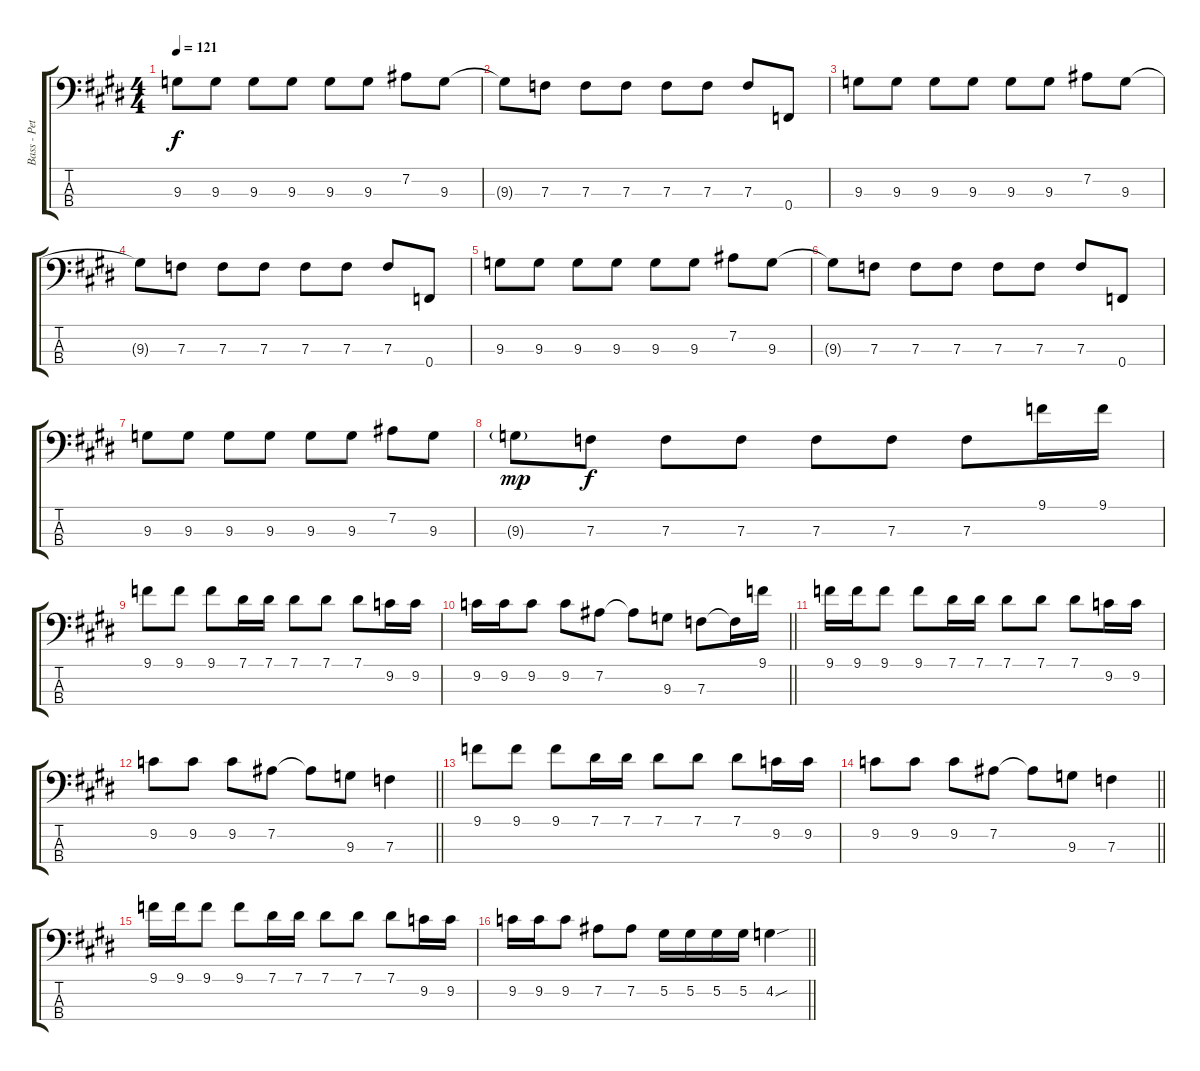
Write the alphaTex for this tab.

\track ("Bass - Peter Hook" "Bass - Pet") {instrument electricbasspick}
\staff {score tabs}
\tuning (Ab2 Eb2 Bb1 F1) {hide}
\ts (4 4)
\tempo 121
\clef f4
\ks c#minor
9.3.8{dy f} 9.3.8 9.3.8 9.3.8 9.3.8 9.3.8 7.2.8 9.3.8 |
\ks e
9.3{t}.8 7.3.8 7.3.8 7.3.8 7.3.8 7.3.8 7.3.8 0.4.8 |
\ks c#minor
9.3.8 9.3.8 9.3.8 9.3.8 9.3.8 9.3.8 7.2.8 9.3.8 |
9.3{t}.8 7.3.8 7.3.8 7.3.8 7.3.8 7.3.8 7.3.8 0.4.8 |
9.3.8 9.3.8 9.3.8 9.3.8 9.3.8 9.3.8 7.2.8 9.3.8 |
\ks e
9.3{t}.8 7.3.8 7.3.8 7.3.8 7.3.8 7.3.8 7.3.8 0.4.8 |
\ks c#minor
9.3.8 9.3.8 9.3.8 9.3.8 9.3.8 9.3.8 7.2.8 9.3.8 |
9.3{g}.8{dy mp} 7.3.8{dy f} 7.3.8 7.3.8 7.3.8 7.3.8 7.3.8 9.1.16 9.1.16 |
\ks e
9.1.8 9.1.8 9.1.8 7.1.16 7.1.16 7.1.8 7.1.8 7.1.8 9.2.16 9.2.16 |
\barLineRight lightlight
\ks c#minor
9.2.16 9.2.16 9.2.8 9.2.8 7.2.8 7.2{t}.8 9.3.8 7.3.8 7.3{t}.16 9.1.16 |
\ks e
9.1.16 9.1.16 9.1.8 9.1.8 7.1.16 7.1.16 7.1.8 7.1.8 7.1.8 9.2.16 9.2.16 |
\barLineRight lightlight
\ks c#minor
9.2.8 9.2.8 9.2.8 7.2.8 7.2{t}.8 9.3.8 7.3.4 |
\ks e
9.1.8 9.1.8 9.1.8 7.1.16 7.1.16 7.1.8 7.1.8 7.1.8 9.2.16 9.2.16 |
\barLineRight lightlight
\ks c#minor
9.2.8 9.2.8 9.2.8 7.2.8 7.2{t}.8 9.3.8 7.3.4 |
\ks e
9.1.16 9.1.16 9.1.8 9.1.8 7.1.16 7.1.16 7.1.8 7.1.8 7.1.8 9.2.16 9.2.16 |
\barLineRight lightlight
\ks c#minor
9.2.16 9.2.16 9.2.8 7.2.8 7.2.8 5.2.16 5.2.16 5.2.16 5.2.16 4.2{sou}.4
